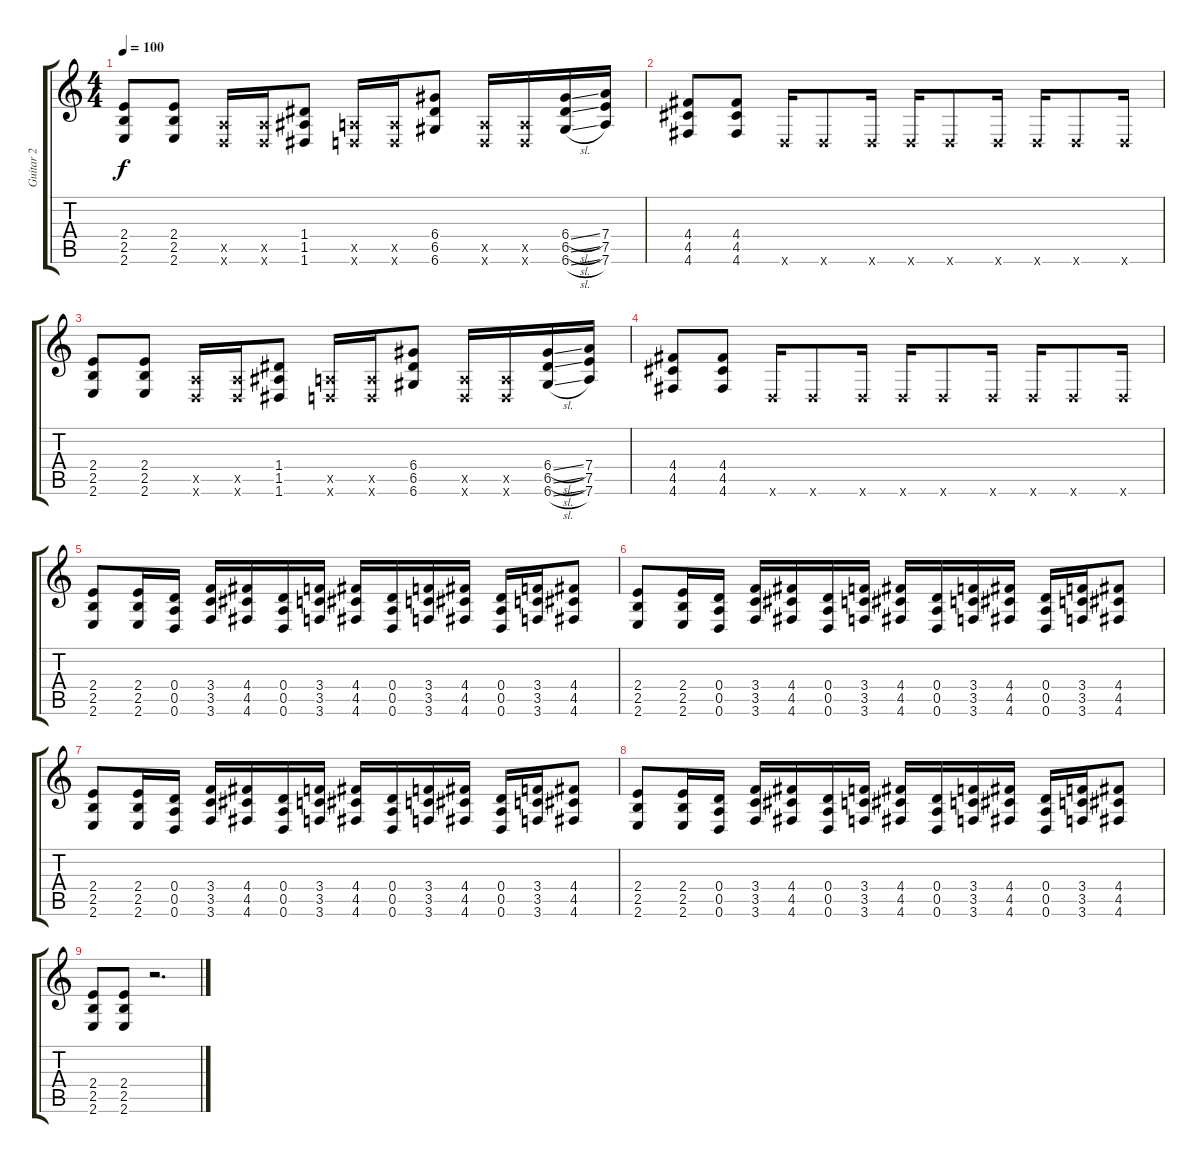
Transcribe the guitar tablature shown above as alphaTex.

\track ("Guitar 2" "Guitar 2") {instrument distortionguitar}
\staff {score tabs}
\tuning (E4 B3 G3 D3 A2 D2) {hide}
\ts (4 4)
\tempo 100
\clef g2
\ks c
(2.4 2.5 2.6).8{dy f balance 16 instrument distortionguitar} (2.4 2.5 2.6).8 (0.5{x} 0.6{x}).16 (0.5{x} 0.6{x}).16 (1.4 1.5 1.6).8 (0.5{x} 0.6{x}).16 (0.5{x} 0.6{x}).16 (6.4 6.5 6.6).8 (0.5{x} 0.6{x}).16 (0.5{x} 0.6{x}).16 (6.4{sl} 6.5{sl} 6.6{sl}).16 (7.4 7.5 7.6).16 |
(4.4 4.5 4.6).8 (4.4 4.5 4.6).8 0.6{x}.16 0.6{x}.8 0.6{x}.16 0.6{x}.16 0.6{x}.8 0.6{x}.16 0.6{x}.16 0.6{x}.8 0.6{x}.16 |
(2.4 2.5 2.6).8{balance 16 instrument distortionguitar} (2.4 2.5 2.6).8 (0.5{x} 0.6{x}).16 (0.5{x} 0.6{x}).16 (1.4 1.5 1.6).8 (0.5{x} 0.6{x}).16 (0.5{x} 0.6{x}).16 (6.4 6.5 6.6).8 (0.5{x} 0.6{x}).16 (0.5{x} 0.6{x}).16 (6.4{sl} 6.5{sl} 6.6{sl}).16 (7.4 7.5 7.6).16 |
(4.4 4.5 4.6).8 (4.4 4.5 4.6).8 0.6{x}.16 0.6{x}.8 0.6{x}.16 0.6{x}.16 0.6{x}.8 0.6{x}.16 0.6{x}.16 0.6{x}.8 0.6{x}.16 |
(2.4 2.5 2.6).8 (2.4 2.5 2.6).16 (0.4 0.5 0.6).16 (3.4 3.5 3.6).16 (4.4 4.5 4.6).16 (0.4 0.5 0.6).16 (3.4 3.5 3.6).16 (4.4 4.5 4.6).16 (0.4 0.5 0.6).16 (3.4 3.5 3.6).16 (4.4 4.5 4.6).16 (0.4 0.5 0.6).16 (3.4 3.5 3.6).16 (4.4 4.5 4.6).8 |
(2.4 2.5 2.6).8 (2.4 2.5 2.6).16 (0.4 0.5 0.6).16 (3.4 3.5 3.6).16 (4.4 4.5 4.6).16 (0.4 0.5 0.6).16 (3.4 3.5 3.6).16 (4.4 4.5 4.6).16 (0.4 0.5 0.6).16 (3.4 3.5 3.6).16 (4.4 4.5 4.6).16 (0.4 0.5 0.6).16 (3.4 3.5 3.6).16 (4.4 4.5 4.6).8 |
(2.4 2.5 2.6).8 (2.4 2.5 2.6).16 (0.4 0.5 0.6).16 (3.4 3.5 3.6).16 (4.4 4.5 4.6).16 (0.4 0.5 0.6).16 (3.4 3.5 3.6).16 (4.4 4.5 4.6).16 (0.4 0.5 0.6).16 (3.4 3.5 3.6).16 (4.4 4.5 4.6).16 (0.4 0.5 0.6).16 (3.4 3.5 3.6).16 (4.4 4.5 4.6).8 |
(2.4 2.5 2.6).8 (2.4 2.5 2.6).16 (0.4 0.5 0.6).16 (3.4 3.5 3.6).16 (4.4 4.5 4.6).16 (0.4 0.5 0.6).16 (3.4 3.5 3.6).16 (4.4 4.5 4.6).16 (0.4 0.5 0.6).16 (3.4 3.5 3.6).16 (4.4 4.5 4.6).16 (0.4 0.5 0.6).16 (3.4 3.5 3.6).16 (4.4 4.5 4.6).8 |
(2.4 2.5 2.6).8 (2.4 2.5 2.6).8 r.2{d}
